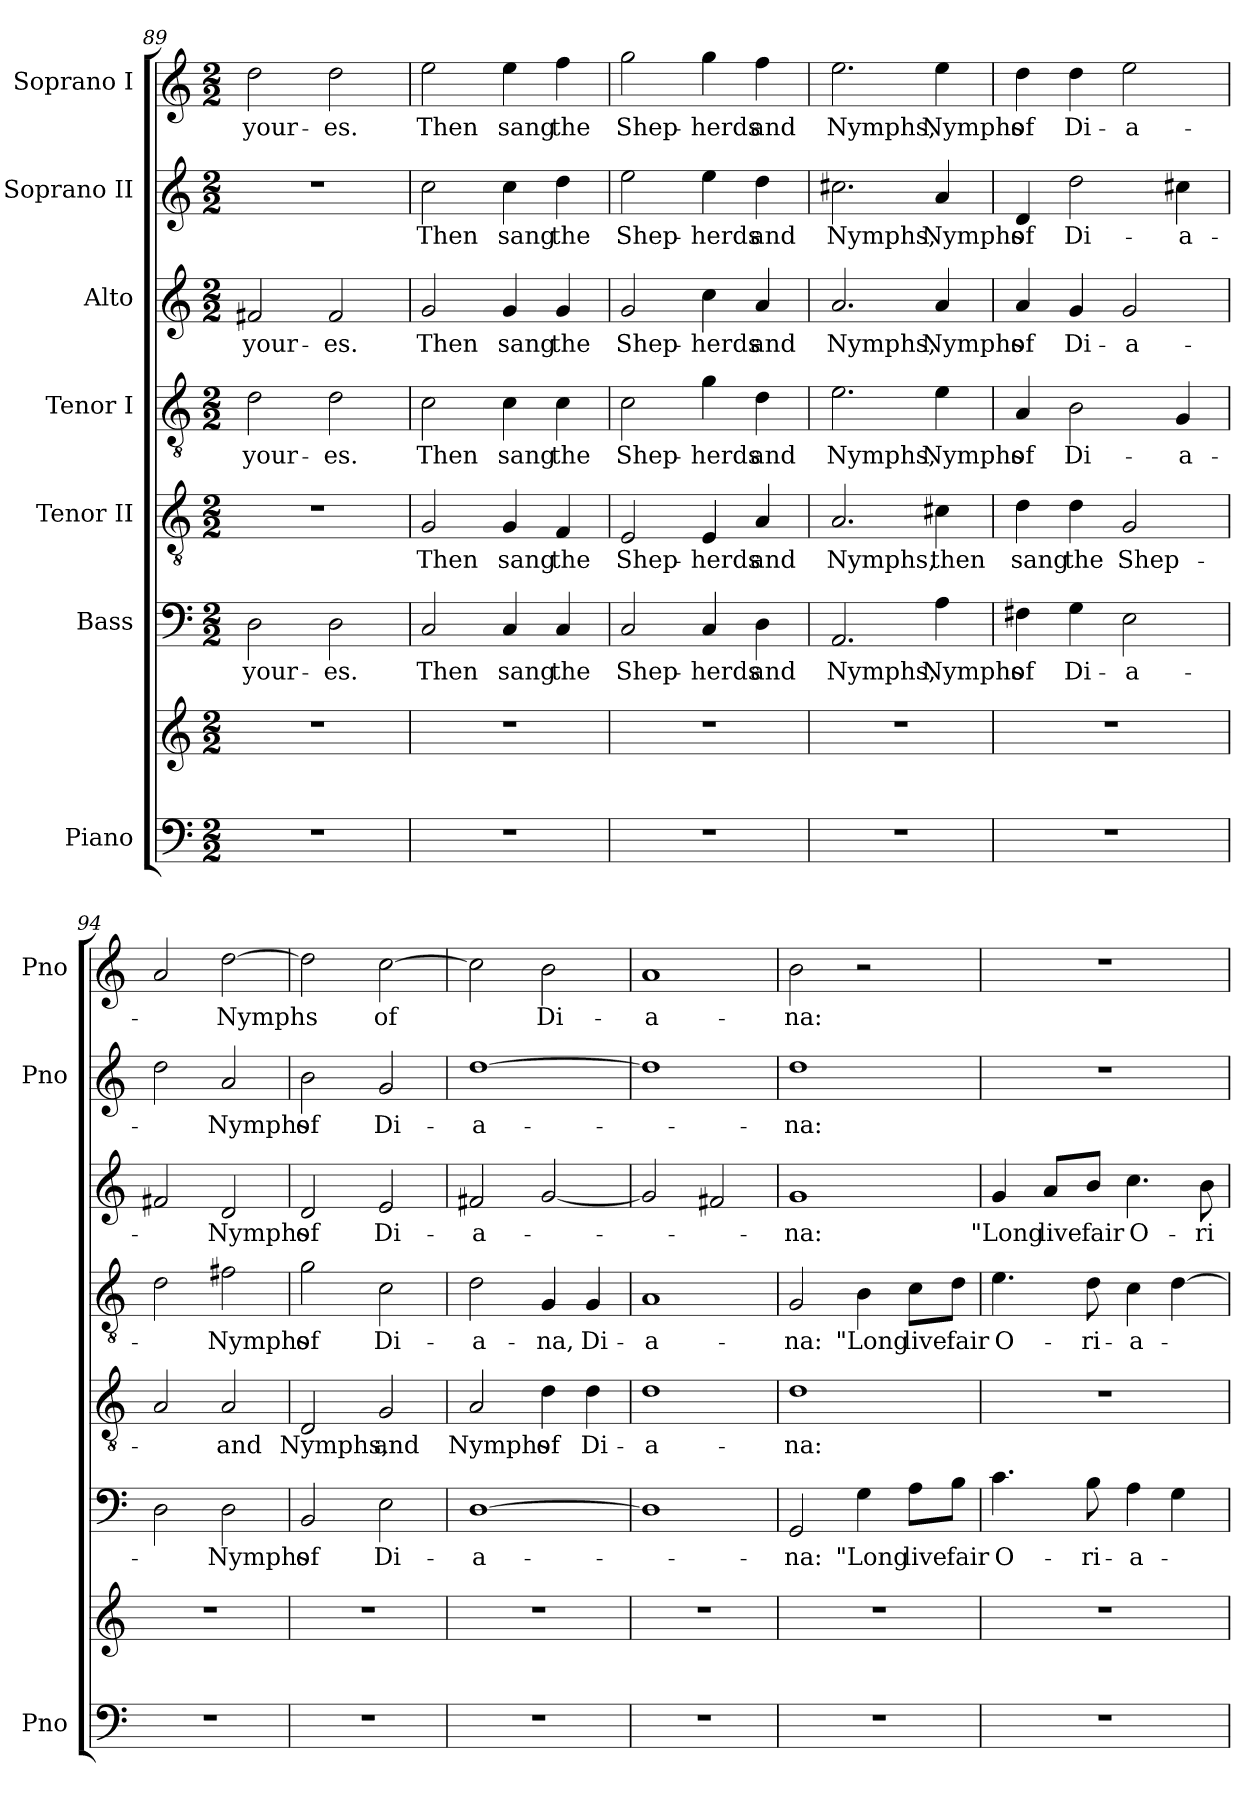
**kern	**kern	**kern	**text	**kern	**text	**kern	**text	**kern	**text	**kern	**text	**kern	**text
*part7	*part7	*part6	*part6	*part5	*part5	*part4	*part4	*part3	*part3	*part2	*part2	*part1	*part1
*staff8	*staff7	*staff6	*staff6	*staff5	*staff5	*staff4	*staff4	*staff3	*staff3	*staff2	*staff2	*staff1	*staff1
*I"Piano	*	*I"Bass	*	*I"Tenor II	*	*I"Tenor I	*	*I"Alto	*	*I"Soprano II	*	*I"Soprano I	*
*I'Pno	*	*	*	*	*	*	*	*	*	*I'Pno	*	*I'Pno	*
*clefF4	*clefG2	*clefF4	*	*clefGv2	*	*clefGv2	*	*clefG2	*	*clefG2	*	*clefG2	*
*k[]	*k[]	*k[]	*	*k[]	*	*k[]	*	*k[]	*	*k[]	*	*k[]	*
*C:	*C:	*C:	*	*C:	*	*C:	*	*C:	*	*C:	*	*C:	*
*M2/2	*M2/2	*M2/2	*	*M2/2	*	*M2/2	*	*M2/2	*	*M2/2	*	*M2/2	*
=89	=89	=89	=89	=89	=89	=89	=89	=89	=89	=89	=89	=89	=89
1r	1r	2D\	your-	1r	.	2d\	your-	2f#X/	your-	1r	.	2dd\	your-
.	.	2D\	-es.	.	.	2d\	-es.	2f#/	-es.	.	.	2dd\	-es.
=90	=90	=90	=90	=90	=90	=90	=90	=90	=90	=90	=90	=90	=90
1r	1r	2C/	Then	2G/	Then	2c\	Then	2g/	Then	2cc\	Then	2ee\	Then
.	.	4C/	sang	4G/	sang	4c\	sang	4g/	sang	4cc\	sang	4ee\	sang
.	.	4C/	the	4F/	the	4c\	the	4g/	the	4dd\	the	4ff\	the
=91	=91	=91	=91	=91	=91	=91	=91	=91	=91	=91	=91	=91	=91
1r	1r	2C/	Shep-	2E/	Shep-	2c\	Shep-	2g/	Shep-	2ee\	Shep-	2gg\	Shep-
.	.	4C/	-herds	4E/	-herds	4g\	-herds	4cc\	-herds	4ee\	-herds	4gg\	-herds
.	.	4D\	and	4A/	and	4d\	and	4a/	and	4dd\	and	4ff\	and
=92	=92	=92	=92	=92	=92	=92	=92	=92	=92	=92	=92	=92	=92
1r	1r	2.AA/	Nymphs,	2.A/	Nymphs,	2.e\	Nymphs,	2.a/	Nymphs,	2.cc#X\	Nymphs,	2.ee\	Nymphs,
.	.	4A\	Nymphs	4c#X\	then	4e\	Nymphs	4a/	Nymphs	4a/	Nymphs	4ee\	Nymphs
=93	=93	=93	=93	=93	=93	=93	=93	=93	=93	=93	=93	=93	=93
1r	1r	4F#X\	of	4d\	sang	4A/	of	4a/	of	4d/	of	4dd\	of
.	.	4G\	Di-	4d\	the	2B\	Di-	4g/	Di-	2dd\	Di-	4dd\	Di-
.	.	2E\	-a-	2G/	Shep-	.	.	2g/	-a-	.	.	2ee\	-a-
.	.	.	.	.	.	4G/	-a-	.	.	4cc#X\	-a-	.	.
!!LO:LB:g=z
=94	=94	=94	=94	=94	=94	=94	=94	=94	=94	=94	=94	=94	=94
1r	1r	2D\	­	2A/	­	2d\	­	2f#X/	­	2dd\	­	2a/	­
.	.	2D\	Nymphs	2A/	and	2f#X\	Nymphs	2d/	Nymphs	2a/	Nymphs	[2dd\	Nymphs
=95	=95	=95	=95	=95	=95	=95	=95	=95	=95	=95	=95	=95	=95
1r	1r	2BB/	of	2D/	Nymphs,	2g\	of	2d/	of	2b\	of	2dd\]	.
.	.	2E\	Di-	2G/	and	2c\	Di-	2e/	Di-	2g/	Di-	[2cc\	of
=96	=96	=96	=96	=96	=96	=96	=96	=96	=96	=96	=96	=96	=96
1r	1r	[1D	-a-	2A/	Nymphs	2d\	-a-	2f#X/	-a-	[1dd	-a-	2cc\]	.
.	.	.	.	4d\	of	4G/	-na,	[2g/	.	.	.	2b\	Di-
.	.	.	.	4d\	Di-	4G/	Di-	.	.	.	.	.	.
=97	=97	=97	=97	=97	=97	=97	=97	=97	=97	=97	=97	=97	=97
1r	1r	1D]	.	1d	-a-	1A	-a-	2g/]	.	1dd]	.	1a	-a-
.	.	.	.	.	.	.	.	2f#X/	.	.	.	.	.
=98	=98	=98	=98	=98	=98	=98	=98	=98	=98	=98	=98	=98	=98
1r	1r	2GG/	-na:	1d	-na:	2G/	-na:	1g	-na:	1dd	-na:	2b\	-na:
.	.	4G\	"Long	.	.	4B\	"Long	.	.	.	.	2r	.
.	.	8A\L	live	.	.	8c\L	live	.	.	.	.	.	.
.	.	8B\J	fair	.	.	8d\J	fair	.	.	.	.	.	.
!!LO:PB:g=z
=99	=99	=99	=99	=99	=99	=99	=99	=99	=99	=99	=99	=99	=99
1r	1r	4.c\	O-	1r	.	4.e\	O-	4g/	"Long	1r	.	1r	.
.	.	.	.	.	.	.	.	8a/L	live	.	.	.	.
.	.	8B\	-ri-	.	.	8d\	-ri-	8b/J	fair	.	.	.	.
.	.	4A\	-a-	.	.	4c\	-a-	4.cc\	O-	.	.	.	.
.	.	4G\	.	.	.	[4d\	.	.	.	.	.	.	.
.	.	.	.	.	.	.	.	8b\	-ri-	.	.	.	.
=	=	=	=	=	=	=	=	=	=	=	=	=	=
*-	*-	*-	*-	*-	*-	*-	*-	*-	*-	*-	*-	*-	*-
